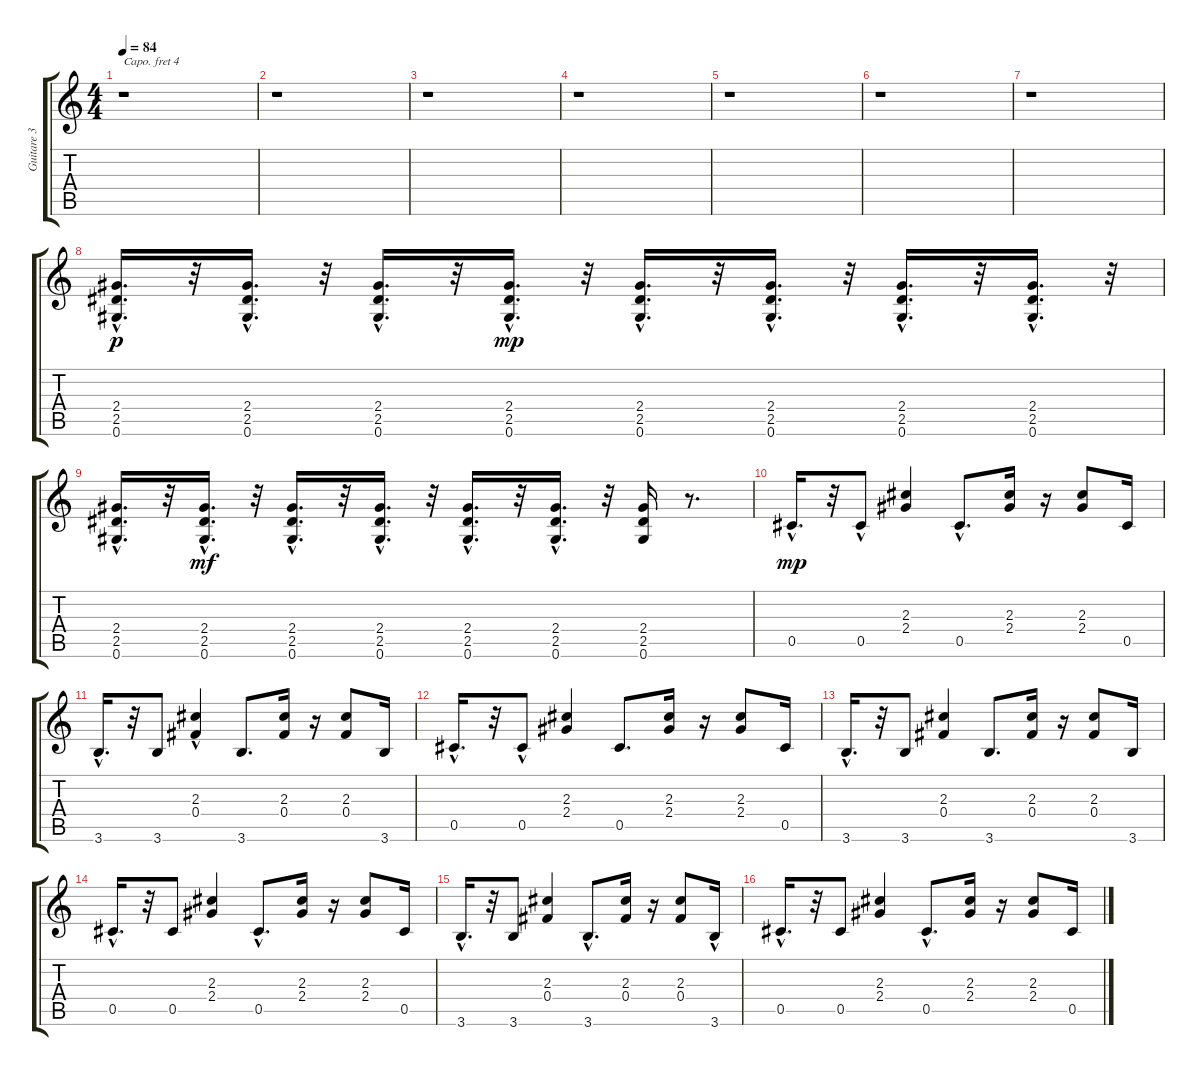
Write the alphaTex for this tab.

\track ("Guitare 3" "Guitare 3") {instrument overdrivenguitar}
\staff {score tabs}
\capo 4
\tuning (E4 B3 G3 D3 A2 E2) {hide}
\ts (4 4)
\tempo 84
\clef g2
\ks c
r.1{dy f} |
r.1 |
r.1 |
r.1 |
r.1 |
r.1 |
r.1 |
(2.4{hac} 2.5{hac} 0.6{hac}).16{d dy p} r.32 (2.4{hac} 2.5{hac} 0.6{hac}).16{d} r.32 (2.4{hac} 2.5{hac} 0.6{hac}).16{d} r.32 (2.4{hac} 2.5{hac} 0.6{hac}).16{d dy mp} r.32 (2.4{hac} 2.5{hac} 0.6{hac}).16{d} r.32 (2.4{hac} 2.5{hac} 0.6{hac}).16{d} r.32 (2.4{hac} 2.5{hac} 0.6{hac}).16{d} r.32 (2.4{hac} 2.5{hac} 0.6{hac}).16{d} r.32 |
(2.4{hac} 2.5{hac} 0.6{hac}).16{d} r.32 (2.4{hac} 2.5{hac} 0.6{hac}).16{d dy mf} r.32 (2.4{hac} 2.5{hac} 0.6{hac}).16{d} r.32 (2.4{hac} 2.5{hac} 0.6{hac}).16{d} r.32 (2.4{hac} 2.5{hac} 0.6{hac}).16{d} r.32 (2.4{hac} 2.5{hac} 0.6{hac}).16{d} r.32 (2.4 2.5 0.6).16 r.8{d} |
0.5{hac}.16{d dy mp} r.32 0.5{hac}.8 (2.3 2.4).4 0.5{hac}.8{d} (2.3 2.4).16 r.16 (2.3 2.4).8 0.5.16 |
3.6{hac}.16{d} r.32 3.6.8 (2.3{hac} 0.4{hac}).4 3.6.8{d} (2.3 0.4).16 r.16 (2.3 0.4).8 3.6.16 |
0.5{hac}.16{d} r.32 0.5{hac}.8 (2.3 2.4).4 0.5.8{d} (2.3 2.4).16 r.16 (2.3 2.4).8 0.5.16 |
3.6{hac}.16{d} r.32 3.6.8 (2.3 0.4).4 3.6.8{d} (2.3 0.4).16 r.16 (2.3 0.4).8 3.6.16 |
0.5{hac}.16{d} r.32 0.5.8 (2.3 2.4).4 0.5{hac}.8{d} (2.3 2.4).16 r.16 (2.3 2.4).8 0.5.16 |
3.6{hac}.16{d} r.32 3.6.8 (2.3 0.4).4 3.6{hac}.8{d} (2.3 0.4).16 r.16 (2.3 0.4).8 3.6{hac}.16 |
0.5{hac}.16{d} r.32 0.5.8 (2.3 2.4).4 0.5{hac}.8{d} (2.3 2.4).16 r.16 (2.3 2.4).8 0.5.16
